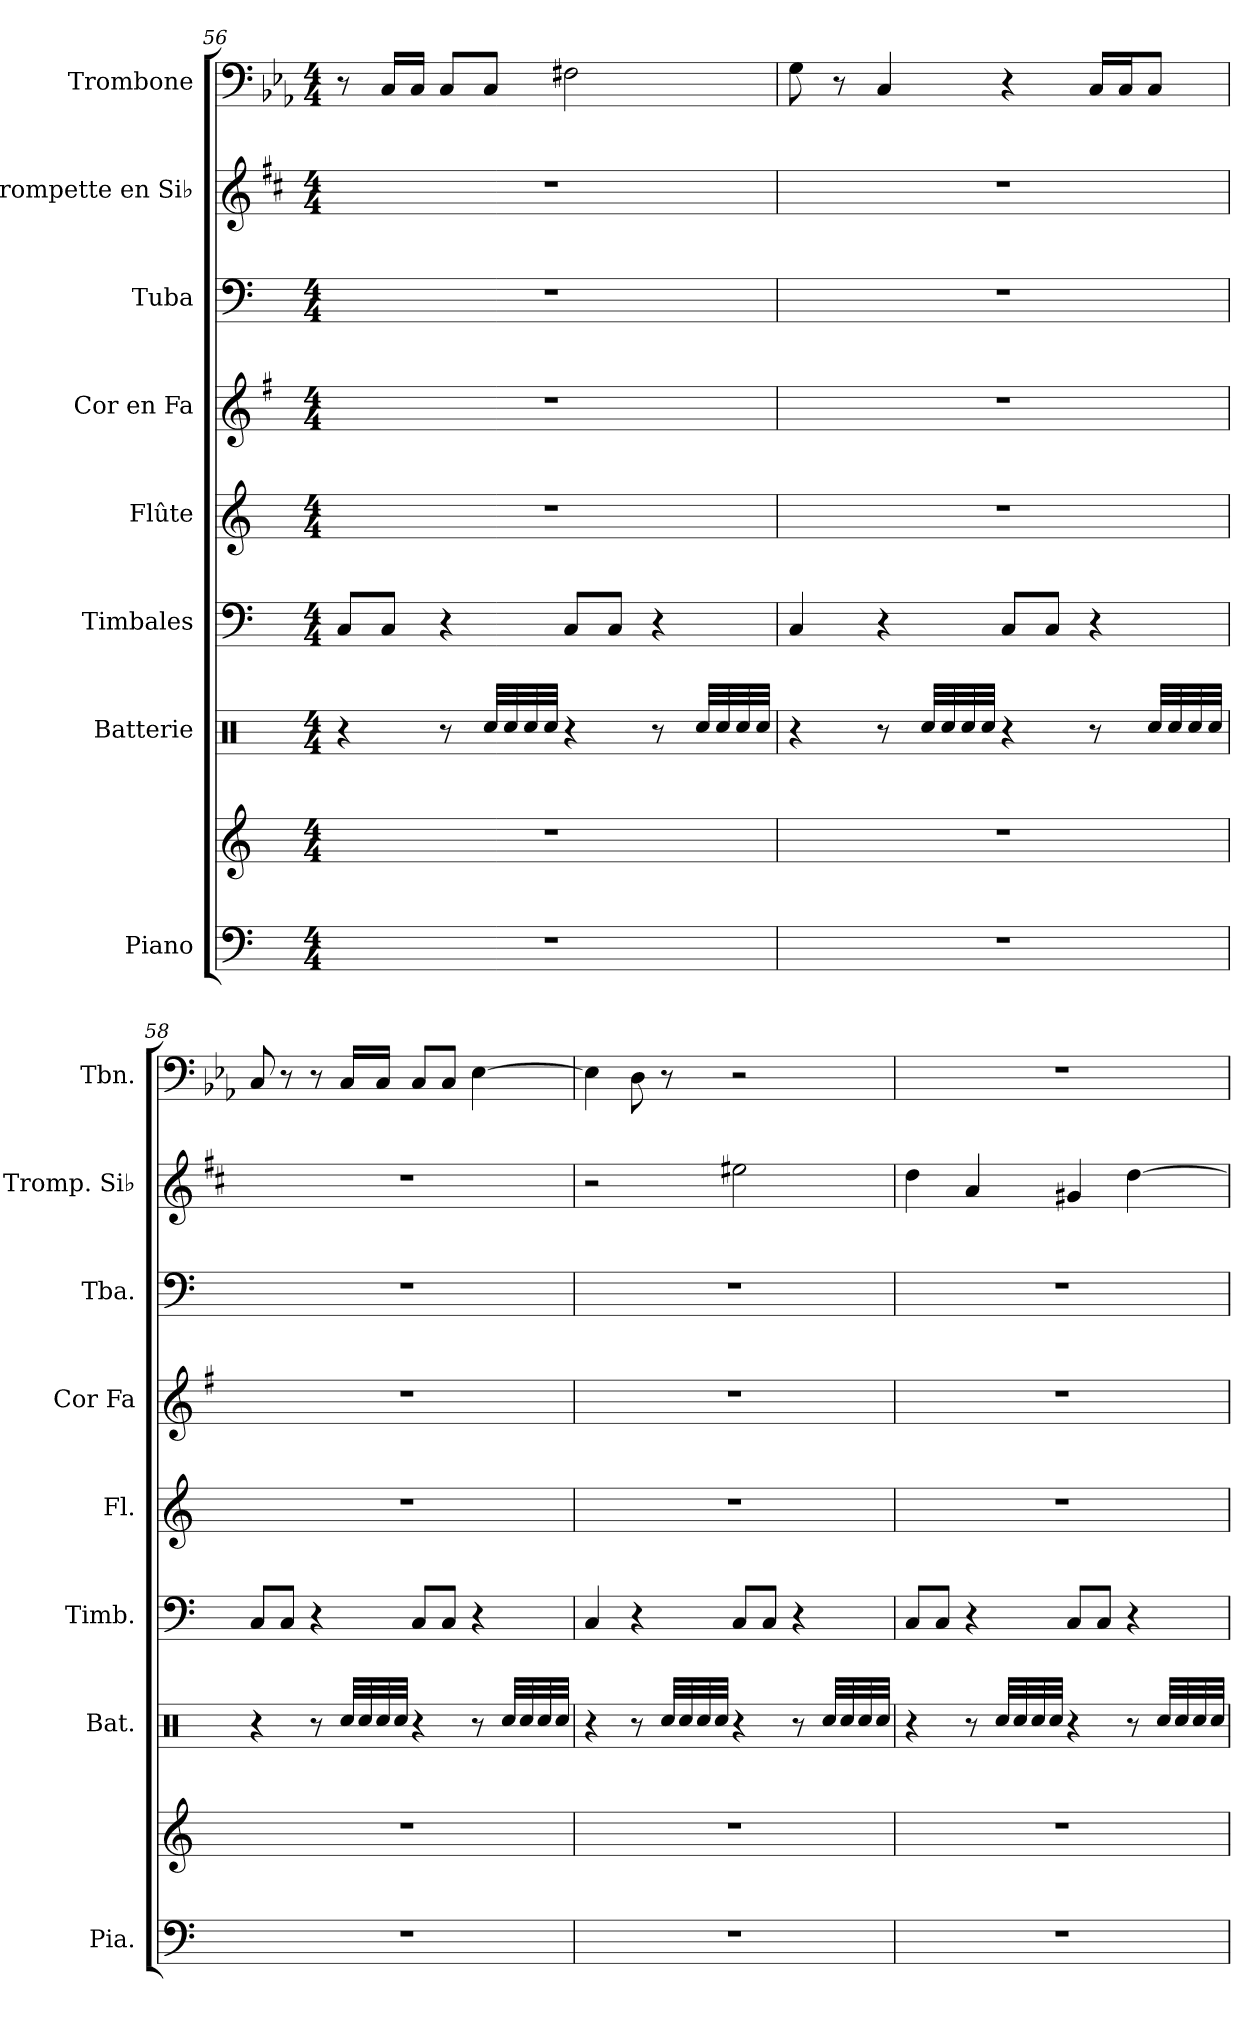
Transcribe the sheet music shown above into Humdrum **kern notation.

**kern	**kern	**kern	**kern	**kern	**kern	**kern	**kern	**kern
*part8	*part8	*part7	*part6	*part5	*part4	*part3	*part2	*part1
*staff9	*staff8	*staff7	*staff6	*staff5	*staff4	*staff3	*staff2	*staff1
*I"Piano	*	*I"Batterie	*I"Timbales	*I"Flûte	*I"Cor en Fa	*I"Tuba	*I"Trompette en Si♭	*I"Trombone
*I'Pia.	*	*I'Bat.	*I'Timb.	*I'Fl.	*I'Cor Fa	*I'Tba.	*I'Tromp. Si♭	*I'Tbn.
*clefF4	*clefG2	*clefX	*clefF4	*clefG2	*clefG2	*clefF4	*clefG2	*clefF4
*	*	*	*	*	*ITrd4c7	*	*ITrd1c2	*
*k[]	*k[]	*k[]	*k[]	*k[]	*k[]	*k[]	*k[]	*k[b-e-a-]
*M4/4	*M4/4	*M4/4	*M4/4	*M4/4	*M4/4	*M4/4	*M4/4	*M4/4
=56	=56	=56	=56	=56	=56	=56	=56	=56
1r	1r	4r	8C/L	1r	1r	1r	1r	8r
.	.	.	8C/J	.	.	.	.	16C/LL
.	.	.	.	.	.	.	.	16C/JJ
.	.	8r	4r	.	.	.	.	8C/L
.	.	32Rcc/LLL	.	.	.	.	.	8C/J
.	.	32Rcc/	.	.	.	.	.	.
.	.	32Rcc/	.	.	.	.	.	.
.	.	32Rcc/JJJ	.	.	.	.	.	.
.	.	4r	8C/L	.	.	.	.	2F#X\
.	.	.	8C/J	.	.	.	.	.
.	.	8r	4r	.	.	.	.	.
.	.	32Rcc/LLL	.	.	.	.	.	.
.	.	32Rcc/	.	.	.	.	.	.
.	.	32Rcc/	.	.	.	.	.	.
.	.	32Rcc/JJJ	.	.	.	.	.	.
!!LO:PB:g=z
=57	=57	=57	=57	=57	=57	=57	=57	=57
1r	1r	4r	4C/	1r	1r	1r	1r	8G\
.	.	.	.	.	.	.	.	8r
.	.	8r	4r	.	.	.	.	4C/
.	.	32Rcc/LLL	.	.	.	.	.	.
.	.	32Rcc/	.	.	.	.	.	.
.	.	32Rcc/	.	.	.	.	.	.
.	.	32Rcc/JJJ	.	.	.	.	.	.
.	.	4r	8C/L	.	.	.	.	4r
.	.	.	8C/J	.	.	.	.	.
.	.	8r	4r	.	.	.	.	16C/LL
.	.	.	.	.	.	.	.	16C/J
.	.	32Rcc/LLL	.	.	.	.	.	8C/J
.	.	32Rcc/	.	.	.	.	.	.
.	.	32Rcc/	.	.	.	.	.	.
.	.	32Rcc/JJJ	.	.	.	.	.	.
=58	=58	=58	=58	=58	=58	=58	=58	=58
1r	1r	4r	8C/L	1r	1r	1r	1r	8C/
.	.	.	8C/J	.	.	.	.	8r
.	.	8r	4r	.	.	.	.	8r
.	.	32Rcc/LLL	.	.	.	.	.	16C/LL
.	.	32Rcc/	.	.	.	.	.	.
.	.	32Rcc/	.	.	.	.	.	16C/JJ
.	.	32Rcc/JJJ	.	.	.	.	.	.
.	.	4r	8C/L	.	.	.	.	8C/L
.	.	.	8C/J	.	.	.	.	8C/J
.	.	8r	4r	.	.	.	.	[4E-\
.	.	32Rcc/LLL	.	.	.	.	.	.
.	.	32Rcc/	.	.	.	.	.	.
.	.	32Rcc/	.	.	.	.	.	.
.	.	32Rcc/JJJ	.	.	.	.	.	.
!!LO:PB:g=z
=59	=59	=59	=59	=59	=59	=59	=59	=59
1r	1r	4r	4C/	1r	1r	1r	2r	4E-\]
.	.	8r	4r	.	.	.	.	8D\
.	.	32Rcc/LLL	.	.	.	.	.	8r
.	.	32Rcc/	.	.	.	.	.	.
.	.	32Rcc/	.	.	.	.	.	.
.	.	32Rcc/JJJ	.	.	.	.	.	.
.	.	4r	8C/L	.	.	.	2dd#X\	2r
.	.	.	8C/J	.	.	.	.	.
.	.	8r	4r	.	.	.	.	.
.	.	32Rcc/LLL	.	.	.	.	.	.
.	.	32Rcc/	.	.	.	.	.	.
.	.	32Rcc/	.	.	.	.	.	.
.	.	32Rcc/JJJ	.	.	.	.	.	.
=60	=60	=60	=60	=60	=60	=60	=60	=60
1r	1r	4r	8C/L	1r	1r	1r	4cc\	1r
.	.	.	8C/J	.	.	.	.	.
.	.	8r	4r	.	.	.	4g/	.
.	.	32Rcc/LLL	.	.	.	.	.	.
.	.	32Rcc/	.	.	.	.	.	.
.	.	32Rcc/	.	.	.	.	.	.
.	.	32Rcc/JJJ	.	.	.	.	.	.
.	.	4r	8C/L	.	.	.	4f#X/	.
.	.	.	8C/J	.	.	.	.	.
.	.	8r	4r	.	.	.	[4cc\	.
.	.	32Rcc/LLL	.	.	.	.	.	.
.	.	32Rcc/	.	.	.	.	.	.
.	.	32Rcc/	.	.	.	.	.	.
.	.	32Rcc/JJJ	.	.	.	.	.	.
=	=	=	=	=	=	=	=	=
*-	*-	*-	*-	*-	*-	*-	*-	*-
